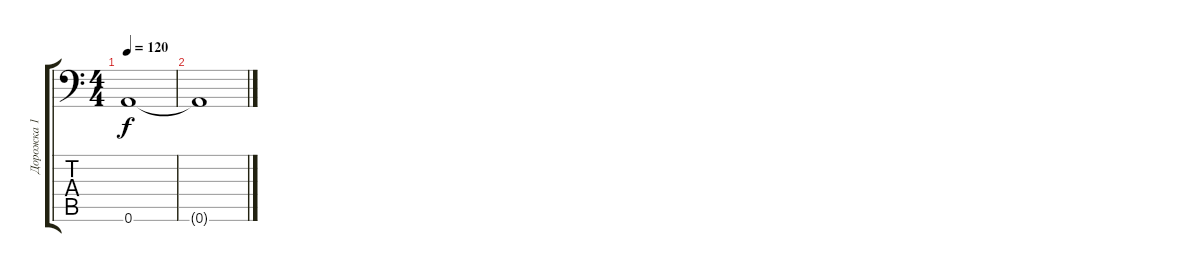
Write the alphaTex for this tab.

\track ("Дорожка 1" "Дорожка 1") {instrument distortionguitar}
\staff {score tabs}
\tuning (A3 E3 C3 G2 D2 A1) {hide}
\ts (4 4)
\tempo 120
\clef f4
\ks c
0.6.1{dy f volume 4} |
0.6{t}.1
